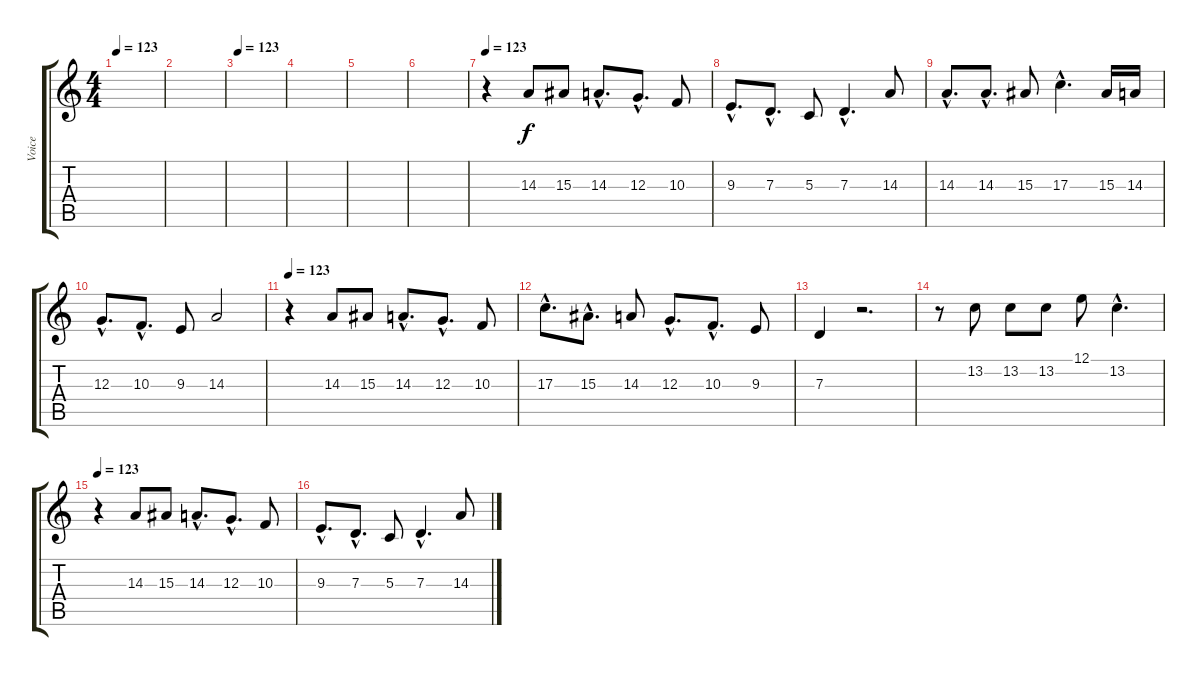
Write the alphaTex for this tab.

\track ("Voice" "Voice") {instrument tenorsax}
\staff {score tabs}
\tuning (E4 B3 G3 D3 A2 E2) {hide}
\ts (4 4)
\tempo 123
\clef g2
\ks c
|
|
\tempo 123
|
|
|
|
\tempo 123
r.4 14.3.8 15.3.8 14.3{hac}.8{d} 12.3{hac}.8{d} 10.3.8 |
9.3{hac}.8{d} 7.3{hac}.8{d} 5.3.8 7.3{hac}.4{d} 14.3.8 |
14.3{hac}.8{d} 14.3{hac}.8{d} 15.3.8 17.3{hac}.4{d} 15.3.16 14.3.16 |
12.3{hac}.8{d} 10.3{hac}.8{d} 9.3.8 14.3.2 |
\tempo 123
r.4 14.3.8 15.3.8 14.3{hac}.8{d} 12.3{hac}.8{d} 10.3.8 |
17.3{hac}.8{d} 15.3{hac}.8{d} 14.3.8 12.3{hac}.8{d} 10.3{hac}.8{d} 9.3.8 |
7.3.4 r.2{d} |
r.8 13.2.8 13.2.8 13.2.8 12.1.8 13.2{hac}.4{d} |
\tempo 123
r.4 14.3.8 15.3.8 14.3{hac}.8{d} 12.3{hac}.8{d} 10.3.8 |
9.3{hac}.8{d} 7.3{hac}.8{d} 5.3.8 7.3{hac}.4{d} 14.3.8
